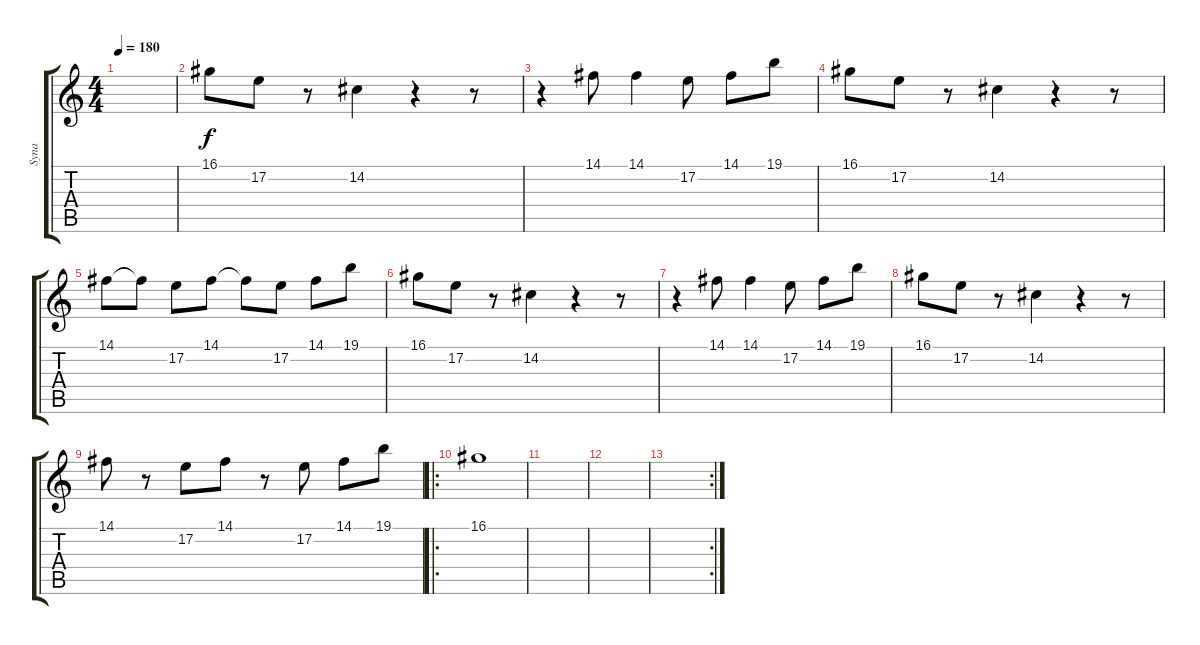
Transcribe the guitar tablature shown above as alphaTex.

\track ("Syna" "Syna") {instrument lead6voice}
\staff {score tabs}
\tuning (E4 B3 G3 D3 A2 E2) {hide}
\ts (4 4)
\tempo 180
\clef g2
\ks c
|
16.1.8 17.2.8 r.8 14.2.4 r.4 r.8 |
r.4 14.1.8 14.1.4 17.2.8 14.1.8 19.1.8 |
16.1.8 17.2.8 r.8 14.2.4 r.4 r.8 |
14.1.8 14.1{t}.8 17.2.8 14.1.8 14.1{t}.8 17.2.8 14.1.8 19.1.8 |
16.1.8 17.2.8 r.8 14.2.4 r.4 r.8 |
r.4 14.1.8 14.1.4 17.2.8 14.1.8 19.1.8 |
16.1.8 17.2.8 r.8 14.2.4 r.4 r.8 |
14.1.8 r.8 17.2.8 14.1.8 r.8 17.2.8 14.1.8 19.1.8 |
\ro
16.1.1{volume 0} |
|
|
\rc 2
